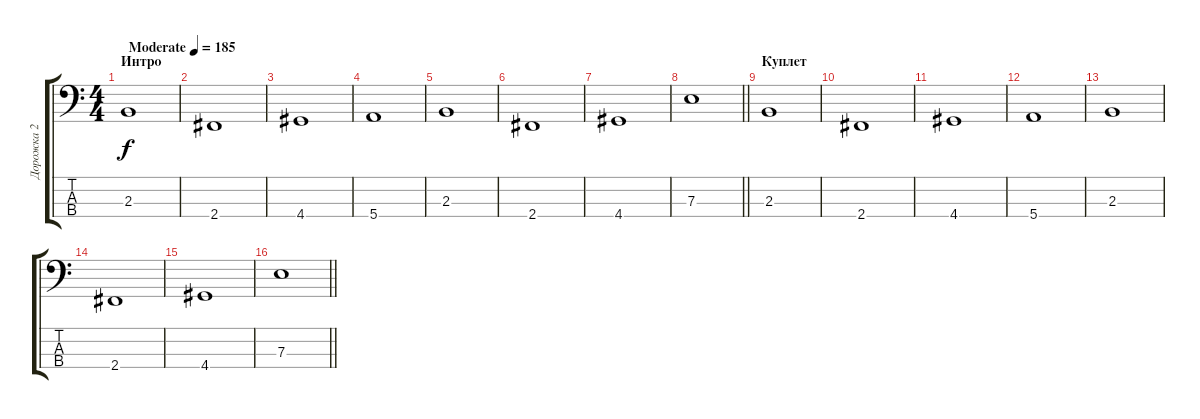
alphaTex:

\track ("Дорожка 2" "Дорожка 2") {instrument electricbassfinger}
\staff {score tabs}
\tuning (G2 D2 A1 E1) {hide}
\ts (4 4)
\section ("" "Интро")
\tempo (185 "Moderate")
\clef f4
\ks c
2.3.1{dy f instrument electricbassfinger} |
2.4.1 |
4.4.1 |
5.4.1 |
2.3.1 |
2.4.1 |
4.4.1 |
\barLineRight lightlight
7.3.1 |
\section ("" "Куплет")
2.3.1 |
2.4.1 |
4.4.1 |
5.4.1 |
2.3.1 |
2.4.1 |
4.4.1 |
\barLineRight lightlight
7.3.1
